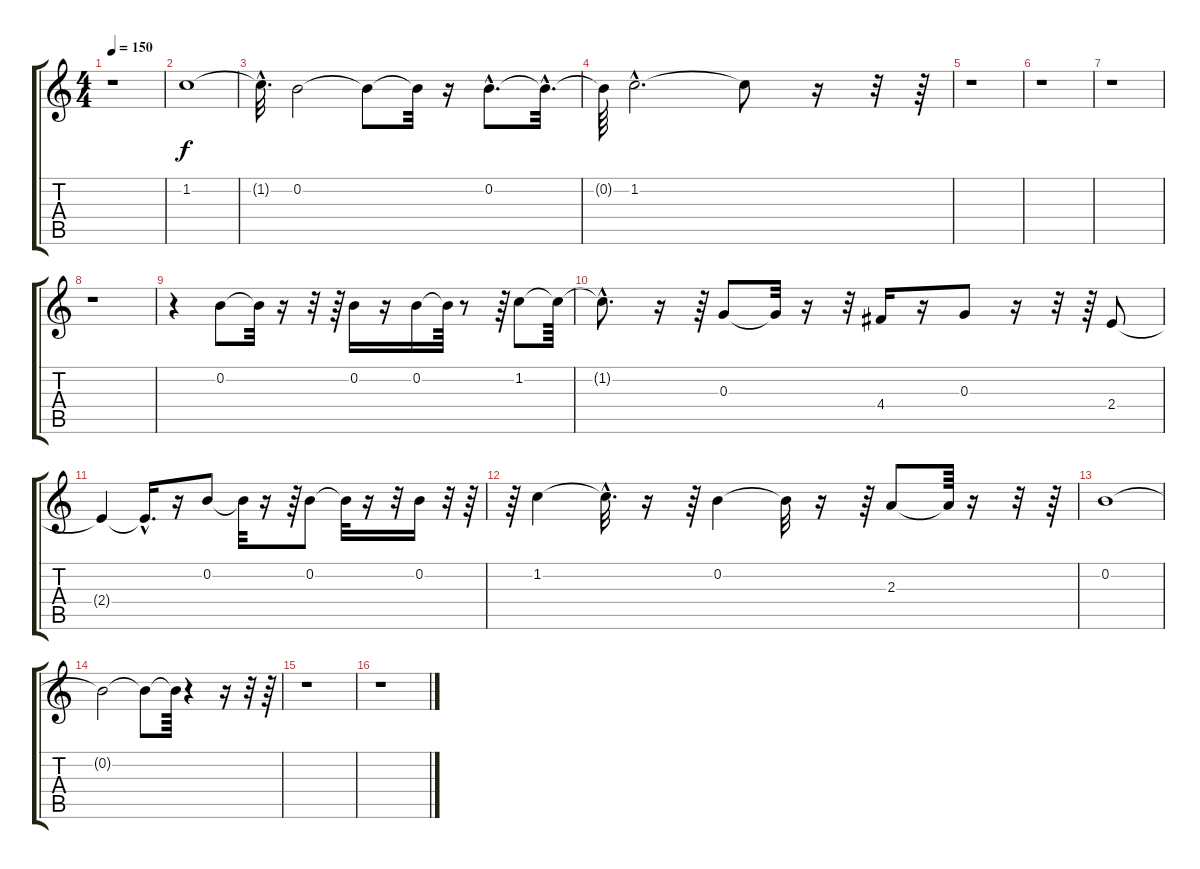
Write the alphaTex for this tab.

\track "" {instrument acousticguitarnylon}
\staff {score tabs}
\tuning (E4 B3 G3 D3 A2 E2) {hide}
\ts (4 4)
\tempo 150
\clef g2
\ks c
r.1{dy f} |
1.2.1 |
1.2{hac t}.32{d} 0.2.2 0.2{t}.8 0.2{t}.32 r.16 0.2{hac}.8{d} 0.2{hac t}.32{d} |
0.2{t}.64 1.2{hac}.2{d} 1.2{t}.8 r.16 r.32 r.64 |
r.1 |
r.1 |
r.1 |
r.1 |
r.4 0.2.8 0.2{t}.32 r.16 r.32 r.64 0.2.16 r.16 0.2.16 0.2{t}.64 r.8 r.64 1.2.8 1.2{t}.64 |
1.2{hac t}.8{d} r.16 r.64 0.3.8 0.3{t}.32 r.16 r.32 4.4.16 r.16 0.3.8 r.16 r.32 r.64 2.4.8 |
2.4{t}.4 2.4{hac t}.16{d} r.16 0.2.8 0.2{t}.32 r.16 r.64 0.2.8 0.2{t}.32 r.16 r.32 0.2.16 r.32 r.64 |
r.64 1.2.4 1.2{hac t}.32{d} r.16 r.64 0.2.4 0.2{t}.32 r.16 r.64 2.3.8 2.3{t}.64 r.16 r.32 r.64 |
0.2.1 |
0.2{t}.2 0.2{t}.8 0.2{t}.64 r.4 r.16 r.32 r.64 |
r.1 |
r.1
